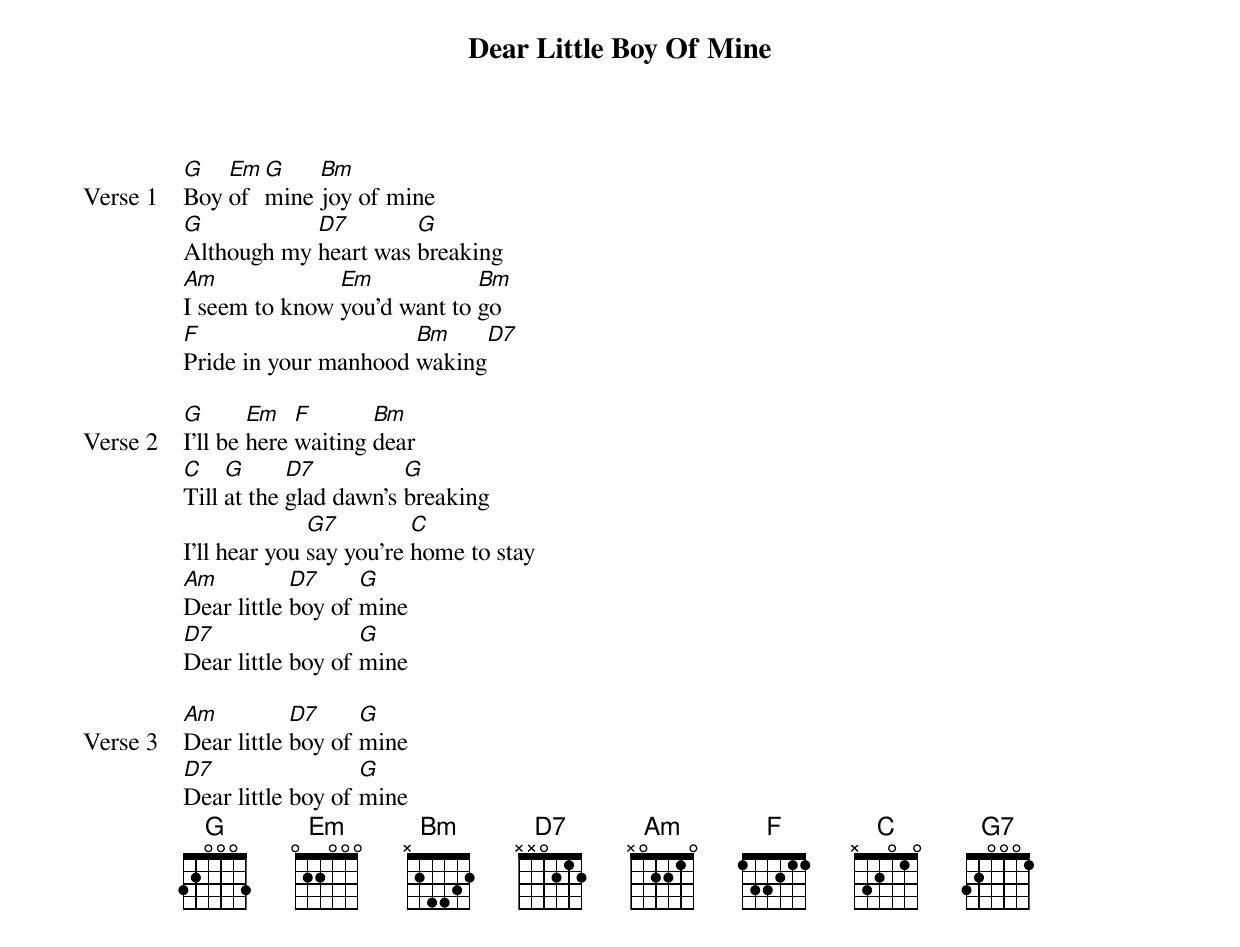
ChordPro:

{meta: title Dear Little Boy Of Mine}
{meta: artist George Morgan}
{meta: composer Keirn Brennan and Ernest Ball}

{start_of_verse: Verse 1}
[G]Boy [Em]of [G]mine [Bm]joy of mine
[G]Although my [D7]heart was [G]breaking
[Am]I seem to know [Em]you'd want to [Bm]go
[F]Pride in your manhood [Bm]waking[D7]
{end_of_verse}

{start_of_verse: Verse 2}
[G]I'll be [Em]here [F]waiting [Bm]dear
[C]Till [G]at the [D7]glad dawn's [G]breaking
I'll hear you [G7]say you're [C]home to stay
[Am]Dear little [D7]boy of [G]mine
[D7]Dear little boy of [G]mine
{end_of_verse}

{start_of_verse: Verse 3}
[Am]Dear little [D7]boy of [G]mine
[D7]Dear little boy of [G]mine
{end_of_verse}
